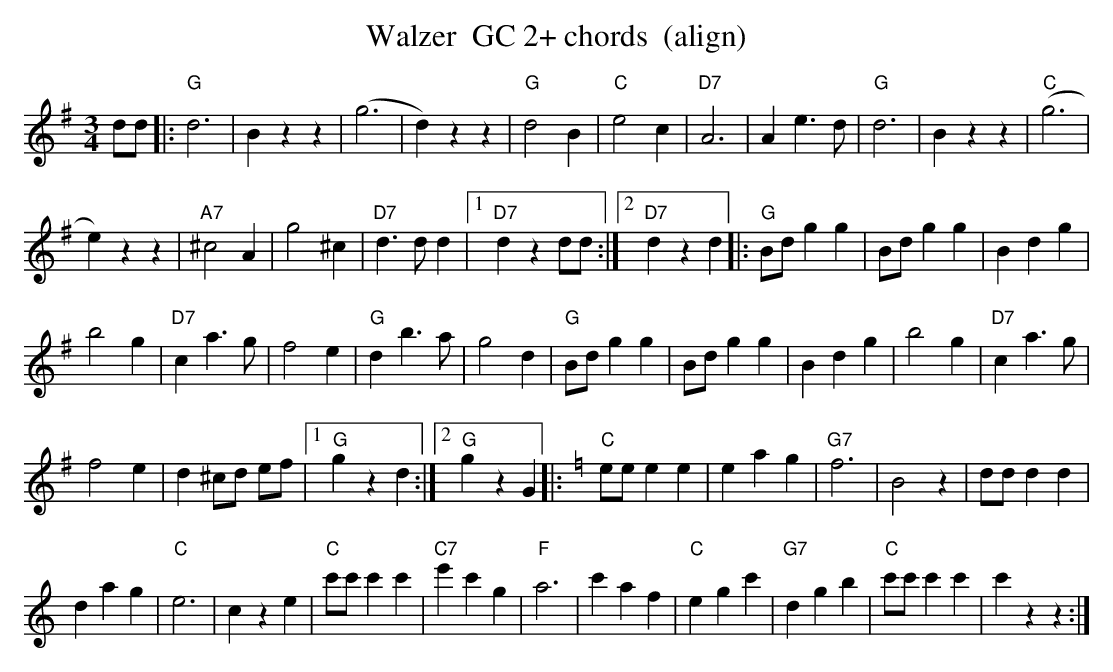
X:1
T:Walzer  GC 2+ chords  (align)
M:3/4
L:1/4
K:Gmaj%%MIDI gchordon
d/2d/2 |: "G"d3 | Bzz | (g3 | d)zz | "G"d2B | "C"e2c | "D7"A3 | Ae>d | \
"G"d3 | Bzz | "C"(g3 |
e)zz | "A7"^c2A | g2^c | "D7"d>dd |1 "D7"dzd/2d/2 :|2 "D7"dzd \
|: "G"B/2d/2gg | B/2d/2gg | Bdg |
b2g | "D7"ca>g | f2e | "G"db>a | g2d | \
"G"B/2d/2gg | B/2d/2gg | Bdg | b2g | "D7"ca>g |
f2e | d ^c/2d/2 e/2f/2 |1 "G"gzd :|2 \
"G"gzG |: [K:Cmaj] "C"e/2e/2ee | eag | "G7"f3 | B2z | d/2d/2d d |
dag | "C"e3 | cze | \
"C"c'/2c'/2c'c' | "C7"e'c'g | "F"a3 | c'af | "C"egc' | "G7"dgb | "C"c'/2c'/2c'c' | c'zz :|
